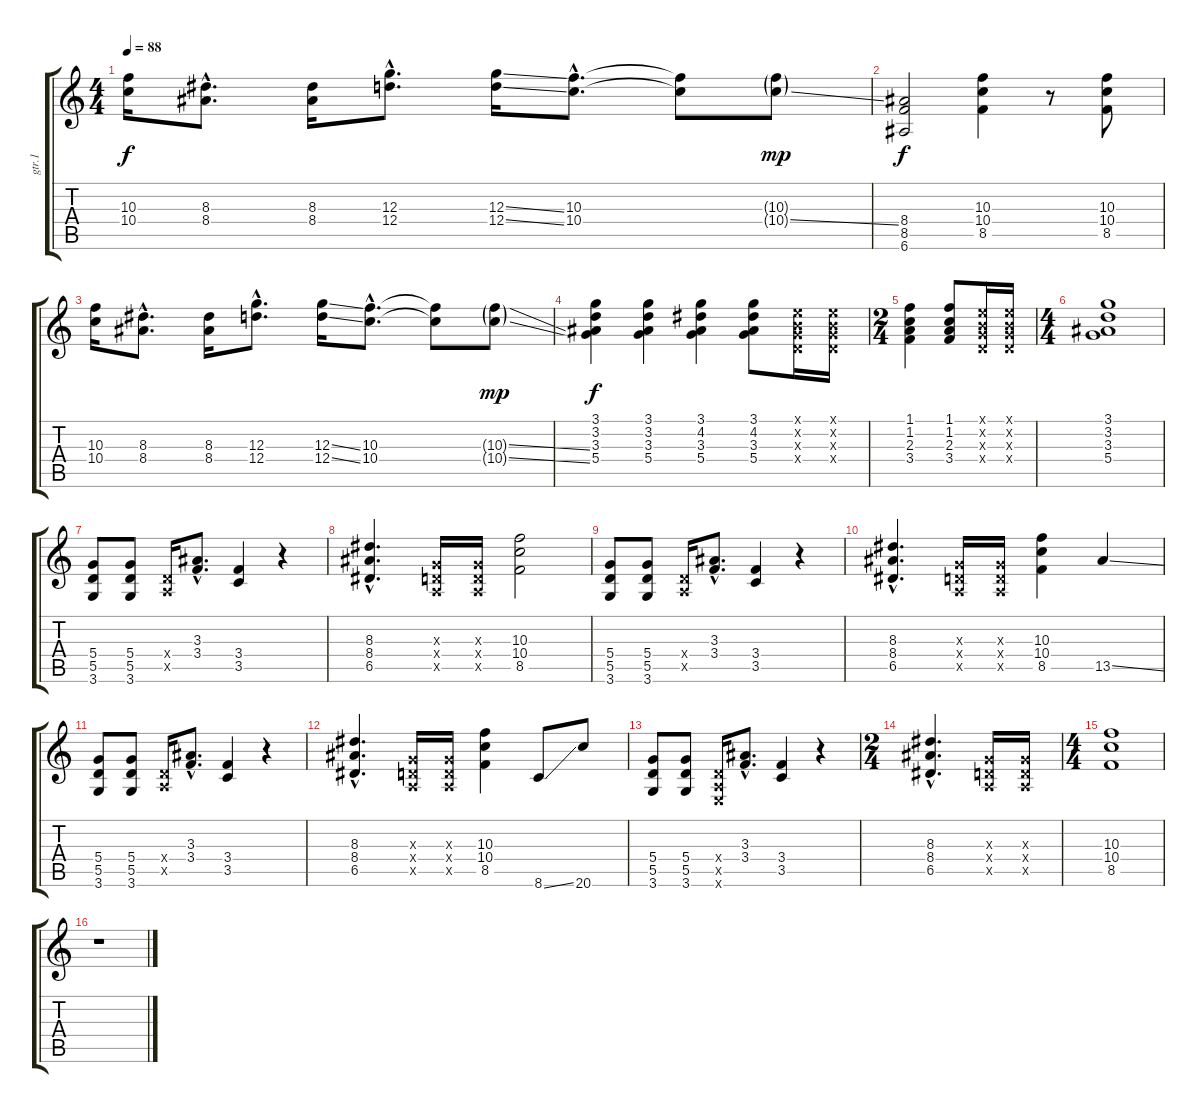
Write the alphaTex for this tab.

\track ("gtr.1" "gtr.1") {instrument overdrivenguitar}
\staff {score tabs}
\tuning (E4 B3 G3 D3 A2 E2) {hide}
\ts (4 4)
\tempo 88
\clef g2
\ks c
(10.3 10.4).16{dy f} (8.3{hac} 8.4{hac}).8{d} (8.3 8.4).16 (12.3{hac} 12.4{hac}).8{d} (12.3{ss} 12.4{ss}).16 (10.3{hac} 10.4{hac}).8{d} (10.3{t} 10.4{t}).8 (10.3{g} 10.4{ss g}).8{dy mp} |
(8.4 8.5 6.6).2{dy f} (10.3 10.4 8.5).4 r.8 (10.3 10.4 8.5).8 |
(10.3 10.4).16 (8.3{hac} 8.4{hac}).8{d} (8.3 8.4).16 (12.3{hac} 12.4{hac}).8{d} (12.3{ss} 12.4{ss}).16 (10.3{hac} 10.4{hac}).8{d} (10.3{t} 10.4{t}).8 (10.3{ss g} 10.4{ss g}).8{dy mp} |
(3.1 3.2 3.3 5.4).4{dy f} (3.1 3.2 3.3 5.4).4 (3.1 4.2 3.3 5.4).4 (3.1 4.2 3.3 5.4).8 (0.1{x} 0.2{x} 0.3{x} 0.4{x}).16 (0.1{x} 0.2{x} 0.3{x} 0.4{x}).16 |
\ts (2 4)
(1.1 1.2 2.3 3.4).4 (1.1 1.2 2.3 3.4).8 (0.1{x} 0.2{x} 0.3{x} 0.4{x}).16 (0.1{x} 0.2{x} 0.3{x} 0.4{x}).16 |
\ts (4 4)
(3.1 3.2 3.3 5.4).1 |
(5.4 5.5 3.6).8 (5.4 5.5 3.6).8 (0.4{x} 0.5{x}).16 (3.3{hac} 3.4{hac}).8{d} (3.4 3.5).4 r.4 |
(8.3{hac} 8.4{hac} 6.5{hac}).4{d} (0.3{x} 0.4{x} 0.5{x}).16 (0.3{x} 0.4{x} 0.5{x}).16 (10.3 10.4 8.5).2 |
(5.4 5.5 3.6).8 (5.4 5.5 3.6).8 (0.4{x} 0.5{x}).16 (3.3{hac} 3.4{hac}).8{d} (3.4 3.5).4 r.4 |
(8.3{hac} 8.4{hac} 6.5{hac}).4{d} (0.3{x} 0.4{x} 0.5{x}).16 (0.3{x} 0.4{x} 0.5{x}).16 (10.3 10.4 8.5).4 13.5{ss}.4 |
(5.4 5.5 3.6).8 (5.4 5.5 3.6).8 (0.4{x} 0.5{x}).16 (3.3{hac} 3.4{hac}).8{d} (3.4 3.5).4 r.4 |
(8.3{hac} 8.4{hac} 6.5{hac}).4{d} (0.3{x} 0.4{x} 0.5{x}).16 (0.3{x} 0.4{x} 0.5{x}).16 (10.3 10.4 8.5).4 8.6{ss}.8 20.6.8 |
(5.4 5.5 3.6).8 (5.4 5.5 3.6).8 (0.4{x} 0.5{x} 0.6{x}).16 (3.3{hac} 3.4{hac}).8{d} (3.4 3.5).4 r.4 |
\ts (2 4)
(8.3{hac} 8.4{hac} 6.5{hac}).4{d} (0.3{x} 0.4{x} 0.5{x}).16 (0.3{x} 0.4{x} 0.5{x}).16 |
\ts (4 4)
(10.3 10.4 8.5).1 |
r.1
